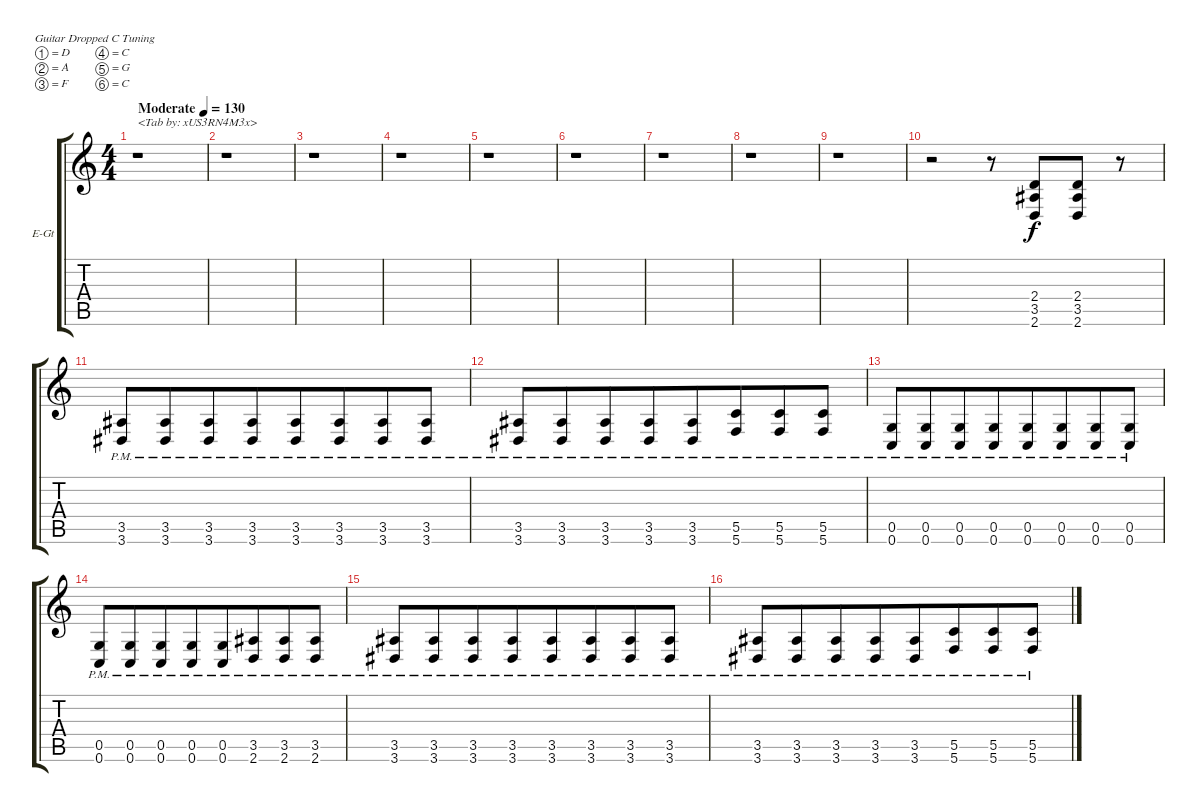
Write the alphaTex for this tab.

\bracketExtendMode groupsimilarinstruments
\firstSystemTrackNameOrientation horizontal
\otherSystemsTrackNameOrientation horizontal
\track ("Lead Guitar" "E-Gt") {instrument distortionguitar}
\staff {score tabs}
\tuning (D4 A3 F3 C3 G2 C2)
\ts (4 4)
\beaming (8 8)
\tempo (130 "Moderate")
\clef g2
\ks c
r.1{txt "<Tab by: xUS3RN4M3x>" dy f instrument distortionguitar} |
r.1 |
r.1 |
r.1 |
r.1 |
r.1 |
r.1 |
r.1 |
r.1 |
r.2 r.8 (2.4 3.5 2.6).8 (2.4 3.5 2.6).8 r.8 |
(3.5{pm} 3.6{pm}).8 (3.5{pm} 3.6{pm}).8 (3.5{pm} 3.6{pm}).8 (3.5{pm} 3.6{pm}).8 (3.5{pm} 3.6{pm}).8 (3.5{pm} 3.6{pm}).8 (3.5{pm} 3.6{pm}).8 (3.5{pm} 3.6{pm}).8 |
(3.5{pm} 3.6{pm}).8 (3.5{pm} 3.6{pm}).8 (3.5{pm} 3.6{pm}).8 (3.5{pm} 3.6{pm}).8 (3.5{pm} 3.6{pm}).8 (5.5{pm} 5.6{pm}).8 (5.5{pm} 5.6{pm}).8 (5.5{pm} 5.6{pm}).8 |
(0.5{pm} 0.6{pm}).8 (0.5{pm} 0.6{pm}).8 (0.5{pm} 0.6{pm}).8 (0.5{pm} 0.6{pm}).8 (0.5{pm} 0.6{pm}).8 (0.5{pm} 0.6{pm}).8 (0.5{pm} 0.6{pm}).8 (0.5{pm} 0.6{pm}).8 |
(0.5{pm} 0.6{pm}).8 (0.5{pm} 0.6{pm}).8 (0.5{pm} 0.6{pm}).8 (0.5{pm} 0.6{pm}).8 (0.5{pm} 0.6{pm}).8 (3.5{pm} 2.6{pm}).8 (3.5{pm} 2.6{pm}).8 (3.5{pm} 2.6{pm}).8 |
(3.5{pm} 3.6{pm}).8 (3.5{pm} 3.6{pm}).8 (3.5{pm} 3.6{pm}).8 (3.5{pm} 3.6{pm}).8 (3.5{pm} 3.6{pm}).8 (3.5{pm} 3.6{pm}).8 (3.5{pm} 3.6{pm}).8 (3.5{pm} 3.6{pm}).8 |
(3.5{pm} 3.6{pm}).8 (3.5{pm} 3.6{pm}).8 (3.5{pm} 3.6{pm}).8 (3.5{pm} 3.6{pm}).8 (3.5{pm} 3.6{pm}).8 (5.5{pm} 5.6{pm}).8 (5.5{pm} 5.6{pm}).8 (5.5{pm} 5.6{pm}).8
